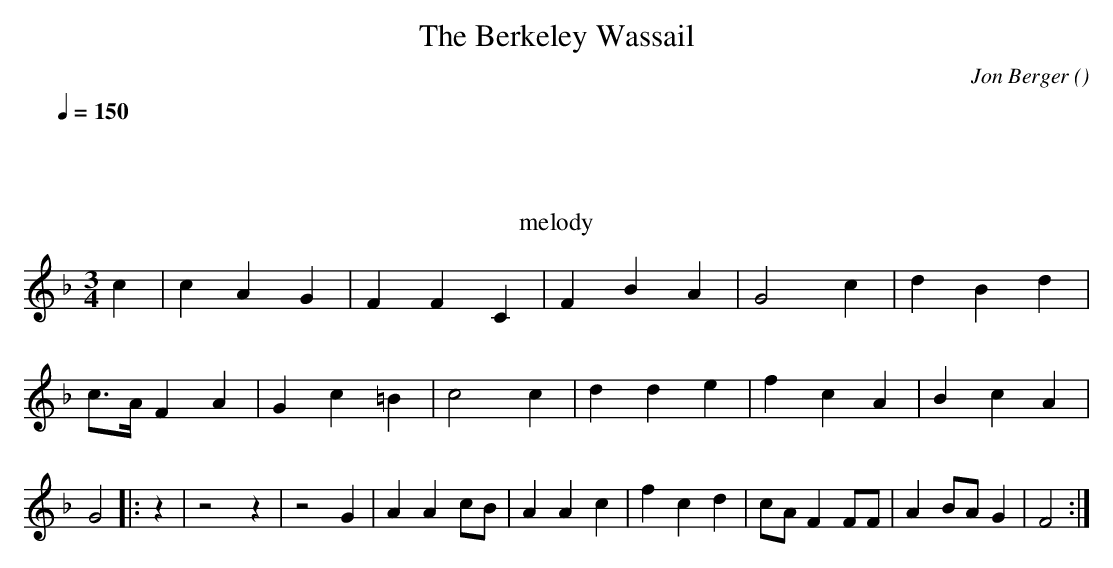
X:1
T:The Berkeley Wassail
M:3/4
C:Jon Berger
O:
K:F
L:1/8
Q:1/4=150
T:melody
   c2 | c2  A2  G2   | F2  F2 C2   | F2  B2  A2  | G4    \
   c2 | d2  B2  d2   | c>A F2 A2   | G2  c2 =B2  | c4    \
   c2 | d2  d2  e2   | f2  c2 A2   | B2  c2  A2  | G4    \
|: z2 | z4      z2   | z4     G2   | A2  A2  cB  | A2 A2 \
   c2 | f2  c2  d2   | cA  F2 FF   | A2  BA  G2  | F4    :|
